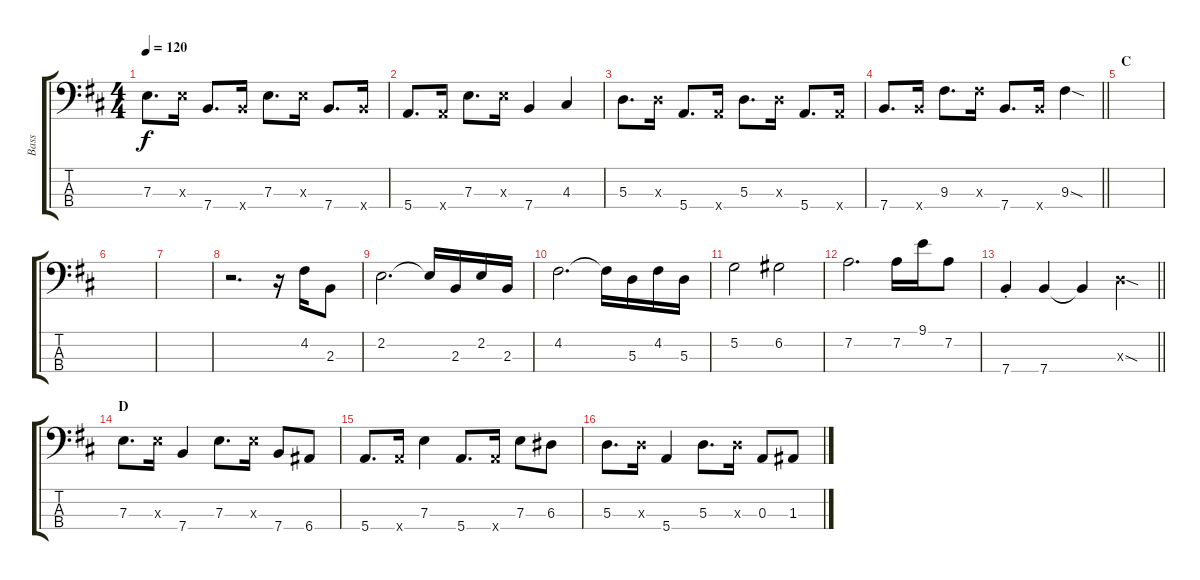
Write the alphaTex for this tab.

\track ("Bass" "Bass") {instrument electricbasspick}
\staff {score tabs}
\tuning (G2 D2 A1 E1) {hide}
\ts (4 4)
\tempo 120
\clef f4
\ks d
7.3.8{d dy f} 7.3{x}.16 7.4.8{d} 7.4{x}.16 7.3.8{d} 7.3{x}.16 7.4.8{d} 7.4{x}.16 |
5.4.8{d} 5.4{x}.16 7.3.8{d} 7.3{x}.16 7.4.4 4.3.4 |
5.3.8{d} 5.3{x}.16 5.4.8{d} 5.4{x}.16 5.3.8{d} 5.3{x}.16 5.4.8{d} 5.4{x}.16 |
\barLineRight lightlight
7.4.8{d} 7.4{x}.16 9.3.8{d} 9.3{x}.16 7.4.8{d} 7.4{x}.16 9.3{sod}.4 |
\section ("" "C")
|
|
|
r.2{d} r.16 4.2.16 2.3.8 |
2.2.2{d} 2.2{t}.16 2.3.16 2.2.16 2.3.16 |
4.2.2{d} 4.2{t}.16 5.3.16 4.2.16 5.3.16 |
5.2.2 6.2.2 |
7.2.2{d} 7.2.16 9.1.16 7.2.8 |
\barLineRight lightlight
7.4{st}.4 7.4.4 7.4{t}.4 5.3{sod x}.4 |
\section ("" "D")
7.3.8{d} 7.3{x}.16 7.4.4 7.3.8{d} 7.3{x}.16 7.4.8 6.4.8 |
5.4.8{d} 5.4{x}.16 7.3.4 5.4.8{d} 5.4{x}.16 7.3.8 6.3.8 |
5.3.8{d} 5.3{x}.16 5.4.4 5.3.8{d} 5.3{x}.16 0.3.8 1.3.8
